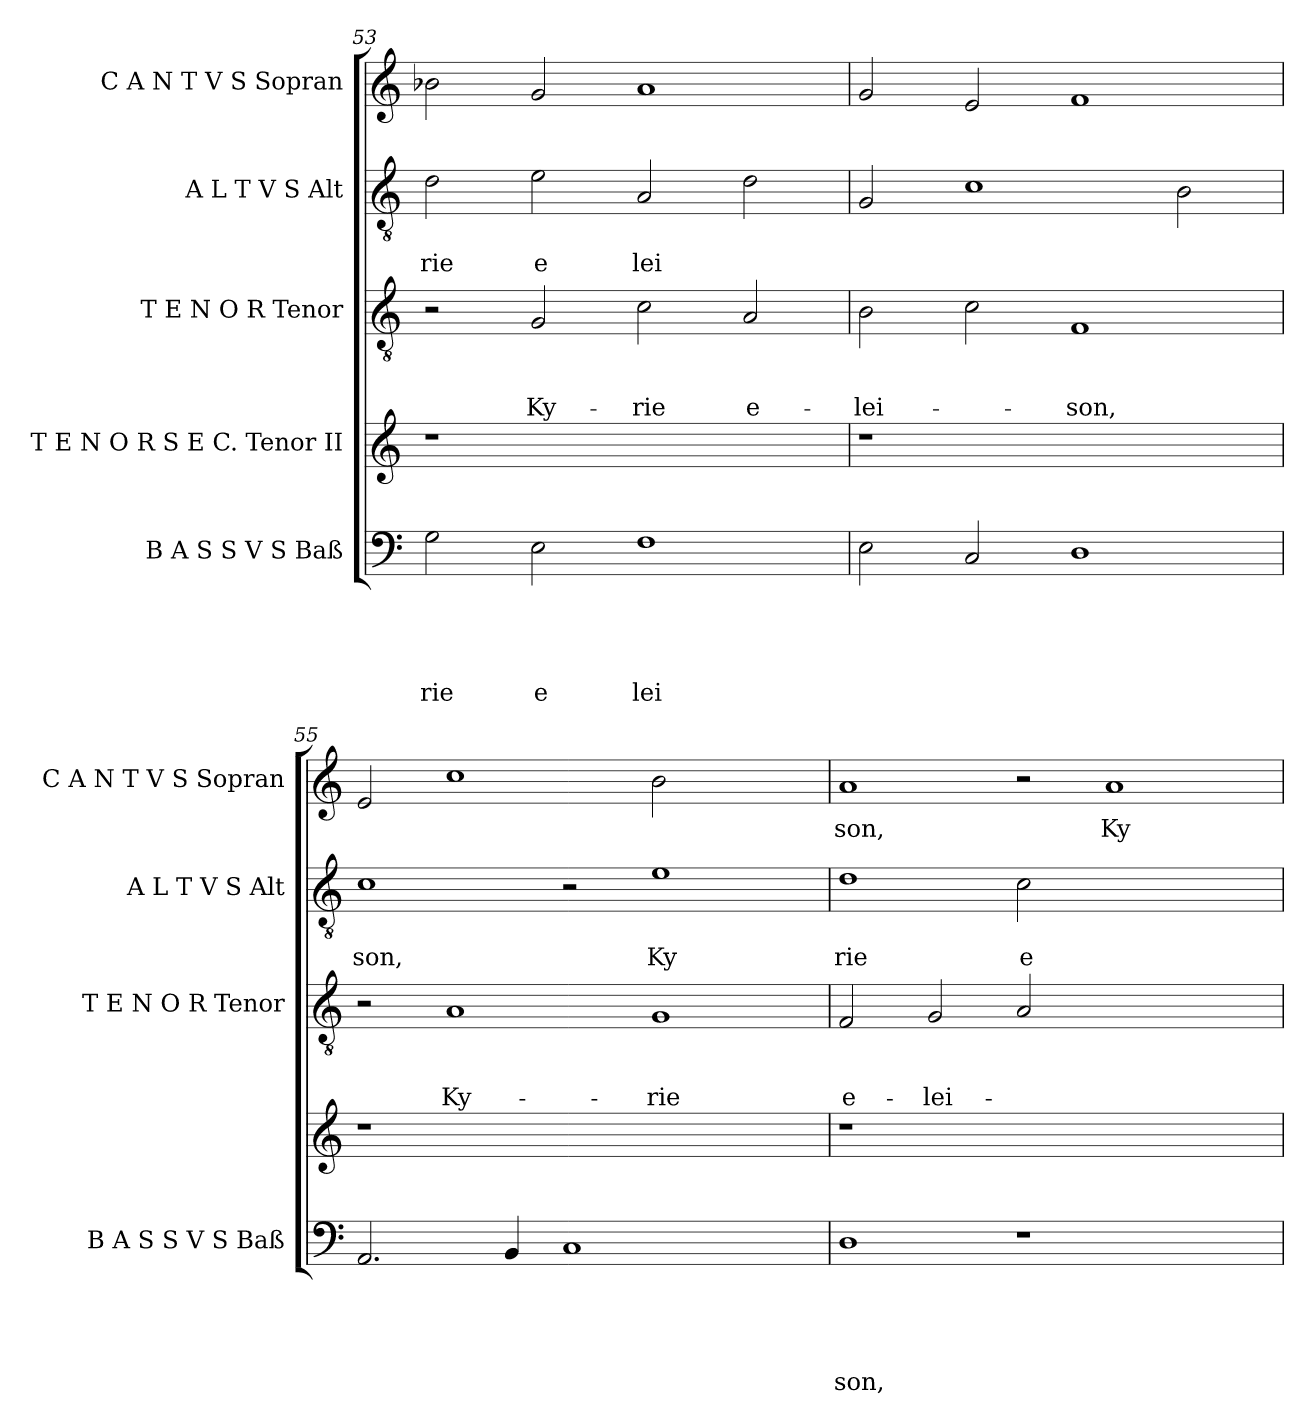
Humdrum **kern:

**kern	**text	**text	**text	**text	**text	**kern	**kern	**text	**text	**text	**kern	**text	**text	**kern	**text
*part5	*part5	*part5	*part5	*part5	*part5	*part4	*part3	*part3	*part3	*part3	*part2	*part2	*part2	*part1	*part1
*staff5	*staff5	*staff5	*staff5	*staff5	*staff5	*staff4	*staff3	*staff3	*staff3	*staff3	*staff2	*staff2	*staff2	*staff1	*staff1
*I"B A S S V S Baß	*	*	*	*	*	*I"T E N O R S E C. Tenor II	*I"T E N O R Tenor	*	*	*	*I"A L T V S Alt	*	*	*I"C A N T V S Sopran	*
*I'B A S S V S Baß	*	*	*	*	*	*	*I'T E N O R Tenor	*	*	*	*I'A L T V S Alt	*	*	*I'C A N T V S Sopran	*
*clefF4	*	*	*	*	*	*clefG2	*clefGv2	*	*	*	*clefGv2	*	*	*clefG2	*
*k[]	*	*	*	*	*	*k[]	*k[]	*	*	*	*k[]	*	*	*k[]	*
*C:	*	*	*	*	*	*C:	*C:	*	*	*	*C:	*	*	*C:	*
=53	=53	=53	=53	=53	=53	=53	=53	=53	=53	=53	=53	=53	=53	=53	=53
!	!	!	!	!	!LO:LY:b	!	!	!	!	!	!	!	!LO:LY:b	!	!
2G\	.	.	.	.	rie	1r	2r	.	.	.	2d\	.	rie	2b-\	.
!	!	!	!	!	!LO:LY:b	!	!	!	!	!LO:LY:b	!	!	!LO:LY:b	!	!
2E\	.	.	.	.	e	.	2G/	.	.	Ky-	2e\	.	e	2g/	.
!	!	!	!	!	!LO:LY:b	!	!	!	!	!LO:LY:b	!	!	!LO:LY:b	!	!
1F	.	.	.	.	lei	1ryy	2c\	.	.	-rie	2A/	.	lei	1a	.
!	!	!	!	!	!	!	!	!	!	!LO:LY:b	!	!	!	!	!
.	.	.	.	.	.	.	2A/	.	.	e-	2d\	.	.	.	.
=54	=54	=54	=54	=54	=54	=54	=54	=54	=54	=54	=54	=54	=54	=54	=54
!	!	!	!	!	!	!	!	!	!	!LO:LY:b	!	!	!	!	!
2E\	.	.	.	.	.	1r	2B\	.	.	-lei-	2G/	.	.	2g/	.
2C/	.	.	.	.	.	.	2c\	.	.	.	1c	.	.	2e/	.
!	!	!	!	!	!	!	!	!	!	!LO:LY:b	!	!	!	!	!
1D	.	.	.	.	.	1ryy	1F	.	.	-son,	.	.	.	1f	.
.	.	.	.	.	.	.	.	.	.	.	2B\	.	.	.	.
=55	=55	=55	=55	=55	=55	=55	=55	=55	=55	=55	=55	=55	=55	=55	=55
!	!	!	!	!	!	!	!	!	!	!	!	!	!LO:LY:b	!	!
2.AA/	.	.	.	.	.	1r	2r	.	.	.	1c	.	son,	2e/	.
!	!	!	!	!	!	!	!	!	!	!LO:LY:b	!	!	!	!	!
.	.	.	.	.	.	.	1A	.	.	Ky-	.	.	.	1cc	.
4BB/	.	.	.	.	.	.	.	.	.	.	.	.	.	.	.
1C	.	.	.	.	.	1.ryy	.	.	.	.	2r	.	.	.	.
!	!	!	!	!	!	!	!	!	!	!LO:LY:b	!	!	!LO:LY:b	!	!
.	.	.	.	.	.	.	1G	.	.	-rie	1e	.	Ky	2b\	.
2ryy	.	.	.	.	.	.	.	.	.	.	.	.	.	2ryy	.
=56	=56	=56	=56	=56	=56	=56	=56	=56	=56	=56	=56	=56	=56	=56	=56
!	!	!	!	!	!LO:LY:b	!	!	!	!	!LO:LY:b	!	!	!LO:LY:b	!	!LO:LY:b
1D	.	.	.	.	son,	1r	2F/	.	.	e-	1d	.	rie	1a	son,
!	!	!	!	!	!	!	!	!	!	!LO:LY:b	!	!	!	!	!
.	.	.	.	.	.	.	2G/	.	.	-lei-	.	.	.	.	.
!	!	!	!	!	!	!	!	!	!	!	!	!	!LO:LY:b	!	!
1r	.	.	.	.	.	1.ryy	2A/	.	.	.	2c\	.	e	2r	.
!	!	!	!	!	!	!	!	!	!	!	!	!	!	!	!LO:LY:b
.	.	.	.	.	.	.	1ryy	.	.	.	1ryy	.	.	1a	Ky
2ryy	.	.	.	.	.	.	.	.	.	.	.	.	.	.	.
=	=	=	=	=	=	=	=	=	=	=	=	=	=	=	=
*-	*-	*-	*-	*-	*-	*-	*-	*-	*-	*-	*-	*-	*-	*-	*-
